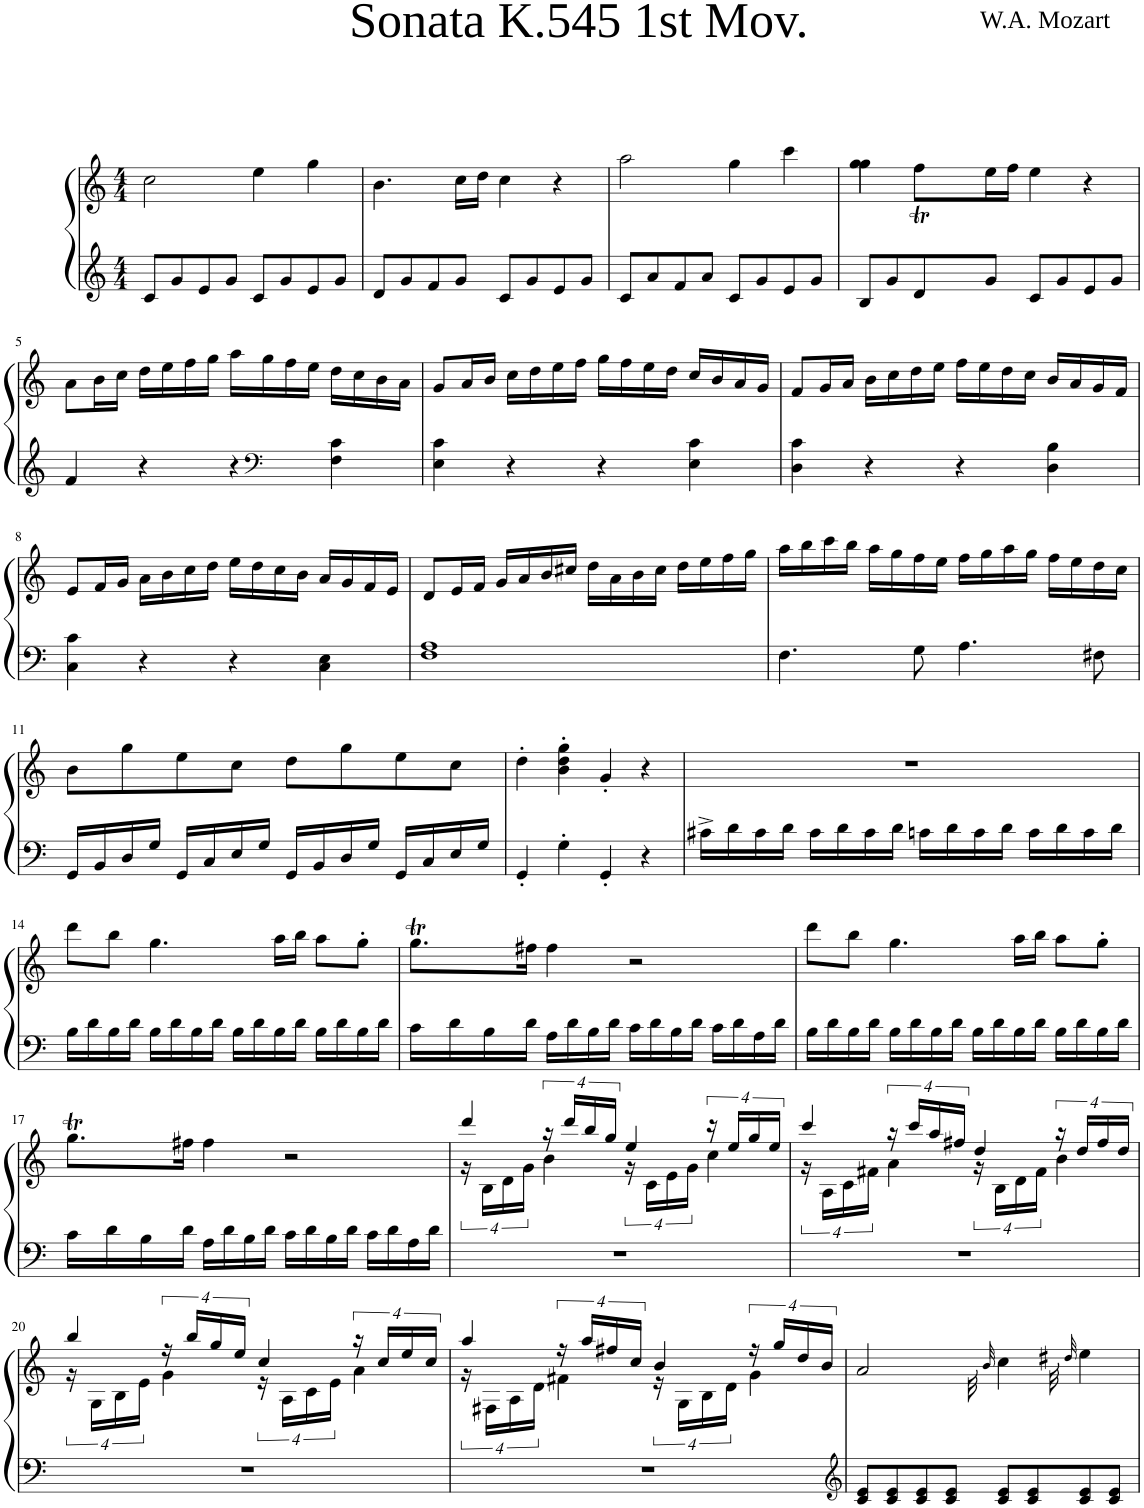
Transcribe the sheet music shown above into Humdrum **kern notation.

**kern	**kern
*part1	*part1
*staff2	*staff1
*I"Piano	*
*I'Pno	*
*clefG2	*clefG2
*k[]	*k[]
*M4/4	*M4/4
=1	=1
8c/L	2cc\
8g/	.
8e/	.
8g/J	.
8c/L	4ee\
8g/	.
8e/	4gg\
8g/J	.
=2	=2
8d/L	4.b\
8g/	.
8f/	.
8g/J	16cc\LL
.	16dd\JJ
8c/L	4cc\
8g/	.
8e/	4r
8g/J	.
=3	=3
8c/L	2aa\
8a/	.
8f/	.
8a/J	.
8c/L	4gg\
8g/	.
8e/	4ccc\
8g/J	.
=4	=4
*	*^
8B/L	4gg\	4gg\
8g/	.	.
8d/	8ffT\L	32ff\LLL
.	.	32gg
.	.	32ff
.	.	32ggJJJ
8g/J	16ee\L	8ryy
.	16ff\JJ	.
8c/L	4ee\	2ryy
8g/	.	.
8e/	4r	.
8g/J	.	.
*	*v	*v
!!LO:LB:g=z
=5	=5
4f/	8a\L
.	16b\L
.	16cc\JJ
4r	16dd\LL
.	16ee\
.	16ff\
.	16gg\JJ
4r	16aa\LL
*clefF4	*
.	16gg\
.	16ff\
.	16ee\JJ
4F\ 4c\	16dd\LL
.	16cc\
.	16b\
.	16a\JJ
=6	=6
4E\ 4c\	8g/L
.	16a/L
.	16b/JJ
4r	16cc\LL
.	16dd\
.	16ee\
.	16ff\JJ
4r	16gg\LL
.	16ff\
.	16ee\
.	16dd\JJ
4E\ 4c\	16cc/LL
.	16b/
.	16a/
.	16g/JJ
=7	=7
4D\ 4c\	8f/L
.	16g/L
.	16a/JJ
4r	16b\LL
.	16cc\
.	16dd\
.	16ee\JJ
4r	16ff\LL
.	16ee\
.	16dd\
.	16cc\JJ
4D\ 4B\	16b/LL
.	16a/
.	16g/
.	16f/JJ
!!LO:LB:g=z
=8	=8
4C\ 4c\	8e/L
.	16f/L
.	16g/JJ
4r	16a\LL
.	16b\
.	16cc\
.	16dd\JJ
4r	16ee\LL
.	16dd\
.	16cc\
.	16b\JJ
4C\ 4E\	16a/LL
.	16g/
.	16f/
.	16e/JJ
=9	=9
1F 1A	8d/L
.	16e/L
.	16f/JJ
.	16g/LL
.	16a/
.	16b/
.	16cc#X/JJ
.	16dd\LL
.	16a\
.	16b\
.	16cc#\JJ
.	16dd\LL
.	16ee\
.	16ff\
.	16gg\JJ
=10	=10
4.F\	16aa\LL
.	16bb\
.	16ccc\
.	16bb\JJ
.	16aa\LL
.	16gg\
8G\	16ff\
.	16ee\JJ
4.A\	16ff\LL
.	16gg\
.	16aa\
.	16gg\JJ
.	16ff\LL
.	16ee\
8F#X\	16dd\
.	16cc\JJ
!!LO:LB:g=z
=11	=11
16GG/LL	8b\L
16BB/	.
16D/	8gg\
16G/JJ	.
16GG/LL	8ee\
16C/	.
16E/	8cc\J
16G/JJ	.
16GG/LL	8dd\L
16BB/	.
16D/	8gg\
16G/JJ	.
16GG/LL	8ee\
16C/	.
16E/	8cc\J
16G/JJ	.
=12	=12
4GG'/	4dd'\
4G'\	4b\' 4dd\' 4gg\'
4GG'/	4g'/
4r	4r
=13	=13
16c#X^\LL	1r
16d\	.
16c#\	.
16d\JJ	.
16c#\LL	.
16d\	.
16c#\	.
16d\JJ	.
16cn\LL	.
16d\	.
16c\	.
16d\JJ	.
16c\LL	.
16d\	.
16c\	.
16d\JJ	.
!!LO:LB:g=z
=14	=14
16B\LL	8ddd\L
16d\	.
16B\	8bb\J
16d\JJ	.
16B\LL	4.gg\
16d\	.
16B\	.
16d\JJ	.
16B\LL	.
16d\	.
16B\	16aa\LL
16d\JJ	16bb\JJ
16B\LL	8aa\L
16d\	.
16B\	8gg'\J
16d\JJ	.
=15	=15
*	*^
16c\LL	8.ggT\L	32ggLLL
.	.	32aa
16d\	.	32gg
.	.	32aa
16B\	.	32gg
.	.	32aaJJJ
16d\JJ	16ff#X\Jk	16ryy
16A\LL	4ff#\	4ryy
16d\	.	.
16B\	.	.
16d\JJ	.	.
16c\LL	2r	2ryy
16d\	.	.
16B\	.	.
16d\JJ	.	.
16c\LL	.	.
16d\	.	.
16A\	.	.
16d\JJ	.	.
*	*v	*v
=16	=16
16B\LL	8ddd\L
16d\	.
16B\	8bb\J
16d\JJ	.
16B\LL	4.gg\
16d\	.
16B\	.
16d\JJ	.
16B\LL	.
16d\	.
16B\	16aa\LL
16d\JJ	16bb\JJ
16B\LL	8aa\L
16d\	.
16B\	8gg'\J
16d\JJ	.
!!LO:LB:g=z
=17	=17
*	*^
16c\LL	8.ggT\L	32ggLLL
.	.	32aa
16d\	.	32gg
.	.	32aa
16B\	.	32gg
.	.	32aaJJJ
16d\JJ	16ff#X\Jk	16ryy
16A\LL	4ff#\	4ryy
16d\	.	.
16B\	.	.
16d\JJ	.	.
16c\LL	2r	2ryy
16d\	.	.
16B\	.	.
16d\JJ	.	.
16c\LL	.	.
16d\	.	.
16A\	.	.
16d\JJ	.	.
=18	=18	=18
1r	4ddd/	16r
.	.	16B\LL
.	.	16d\
.	.	16g\JJ
.	16r	4b\
.	16ddd/LL	.
.	16bb/	.
.	16gg/JJ	.
.	4ee/	16r
.	.	16c\LL
.	.	16e\
.	.	16g\JJ
.	16r	4cc\
.	16ee/LL	.
.	16gg/	.
.	16ee/JJ	.
=19	=19	=19
1r	4ccc/	16r
.	.	16A\LL
.	.	16c\
.	.	16f#X\JJ
.	16r	4a\
.	16ccc/LL	.
.	16aa/	.
.	16ff#X/JJ	.
.	4dd/	16r
.	.	16B\LL
.	.	16d\
.	.	16f#\JJ
.	16r	4b\
.	16dd/LL	.
.	16ff#/	.
.	16dd/JJ	.
!!LO:LB:g=z	!!
=20	=20	=20
1r	4bb/	16r
.	.	16G\LL
.	.	16B\
.	.	16e\JJ
.	16r	4g\
.	16bb/LL	.
.	16gg/	.
.	16ee/JJ	.
.	4cc/	16r
.	.	16A\LL
.	.	16c\
.	.	16e\JJ
.	16r	4a\
.	16cc/LL	.
.	16ee/	.
.	16cc/JJ	.
=21	=21	=21
1r	4aa/	16r
.	.	16F#X\LL
.	.	16A\
.	.	16d\JJ
.	16r	4f#X\
.	16aa/LL	.
.	16ff#X/	.
.	16cc/JJ	.
.	4b/	16r
.	.	16G\LL
.	.	16B\
.	.	16d\JJ
.	16r	4g\
.	16gg/LL	.
.	16dd/	.
.	16b/JJ	.
=22	=22	=22
*clefG2	*	*
8c/ 8e/L	2a/	4ryy
8c/ 8e/	.	.
8c/ 8e/	.	8ryy
8c/ 8e/J	.	16ryy
.	.	32ryy
.	.	32b
.	32qb/	.
8c/ 8e/L	4cc\	8ryy
8c/ 8e/	.	16ryy
.	.	32ryy
.	.	32dd#X
.	32qdd#/	.
8c/ 8e/	4ee\	4ryy
8c/ 8e/J	.	.
*	*v	*v
=	=
*-	*-
